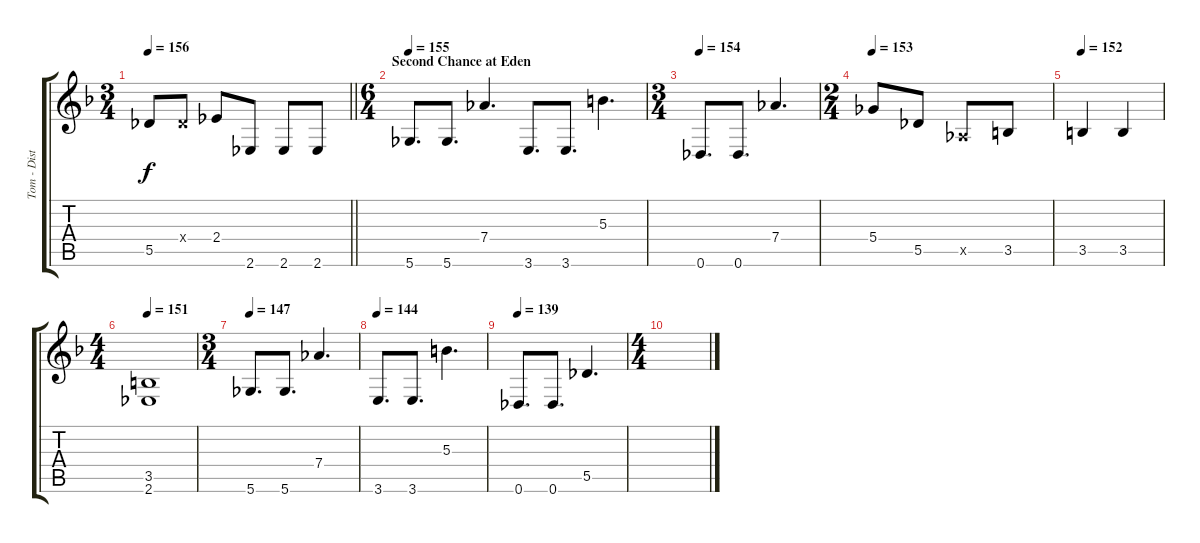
\track ("Tom - Dist. Guitar" "Tom - Dist") {instrument overdrivenguitar}
\staff {score tabs}
\tuning (Eb4 Bb3 Gb3 Db3 Ab2 Db2) {hide}
\ts (3 4)
\tempo 156
\clef g2
\barLineRight lightlight
\ks dminor
5.5.8{dy f} 0.4{x}.8 2.4.8 2.6.8 2.6.8 2.6.8 |
\ts (6 4)
\section ("" "Second Chance at Eden")
\tempo 155
5.6.8{d} 5.6.8{d} 7.4.4{d} 3.6.8{d} 3.6.8{d} 5.3.4{d} |
\ts (3 4)
\tempo 154
0.6.8{d} 0.6.8{d} 7.4.4{d} |
\ts (2 4)
\tempo 153
5.4.8 5.5.8 0.5{x}.8 3.5.8 |
\tempo 152
3.5.4 3.5.4 |
\ts (4 4)
\tempo 151
(3.5 2.6).1 |
\ts (3 4)
\tempo 147
5.6.8{d} 5.6.8{d} 7.4.4{d} |
\tempo 144
3.6.8{d} 3.6.8{d} 5.3.4{d} |
\tempo 139
0.6.8{d} 0.6.8{d} 5.5.4{d} |
\ts (4 4)
